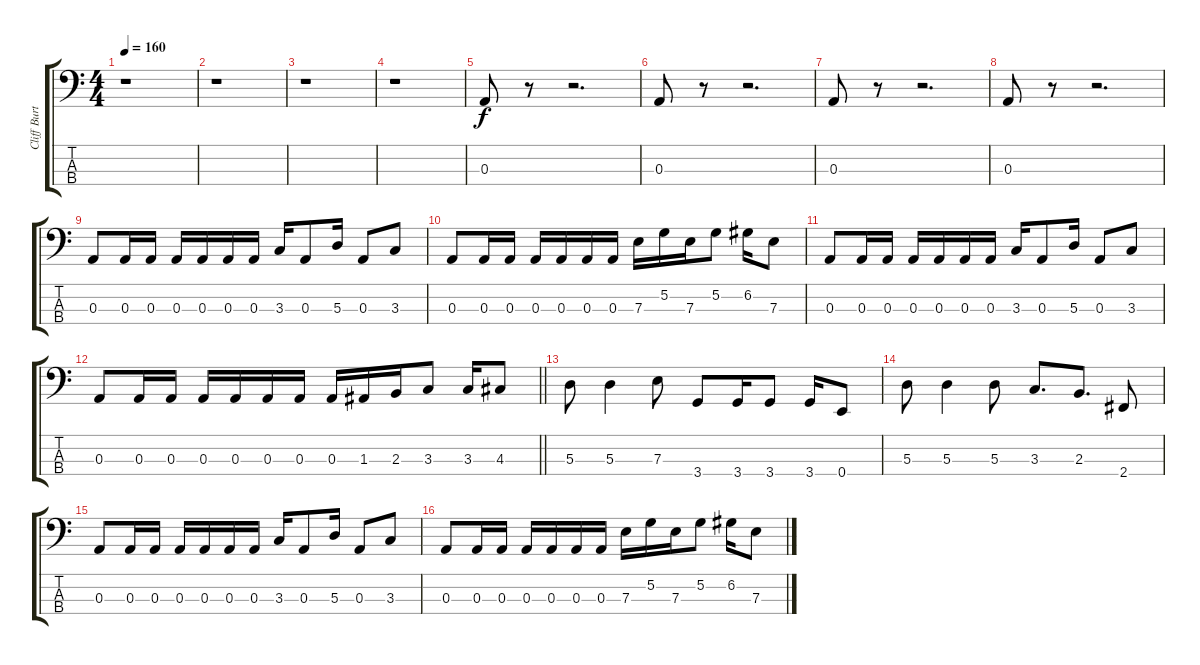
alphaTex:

\track ("Cliff Burton" "Cliff Burt") {instrument electricbassfinger}
\staff {score tabs}
\tuning (G2 D2 A1 E1) {hide}
\ts (4 4)
\tempo 160
\clef f4
\ks c
r.1{dy f} |
r.1 |
r.1 |
r.1 |
0.3.8 r.8 r.2{d} |
0.3.8 r.8 r.2{d} |
0.3.8 r.8 r.2{d} |
0.3.8 r.8 r.2{d} |
0.3.8 0.3.16 0.3.16 0.3.16 0.3.16 0.3.16 0.3.16 3.3.16 0.3.8 5.3.16 0.3.8 3.3.8 |
0.3.8 0.3.16 0.3.16 0.3.16 0.3.16 0.3.16 0.3.16 7.3.16 5.2.16 7.3.16 5.2.8 6.2.16 7.3.8 |
0.3.8 0.3.16 0.3.16 0.3.16 0.3.16 0.3.16 0.3.16 3.3.16 0.3.8 5.3.16 0.3.8 3.3.8 |
\barLineRight lightlight
0.3.8 0.3.16 0.3.16 0.3.16 0.3.16 0.3.16 0.3.16 0.3.16 1.3.16 2.3.16 3.3.8 3.3.16 4.3.8 |
5.3.8 5.3.4 7.3.8 3.4.8 3.4.16 3.4.8 3.4.16 0.4.8 |
5.3.8 5.3.4 5.3.8 3.3.8{d} 2.3.8{d} 2.4.8 |
0.3.8 0.3.16 0.3.16 0.3.16 0.3.16 0.3.16 0.3.16 3.3.16 0.3.8 5.3.16 0.3.8 3.3.8 |
0.3.8 0.3.16 0.3.16 0.3.16 0.3.16 0.3.16 0.3.16 7.3.16 5.2.16 7.3.16 5.2.8 6.2.16 7.3.8
